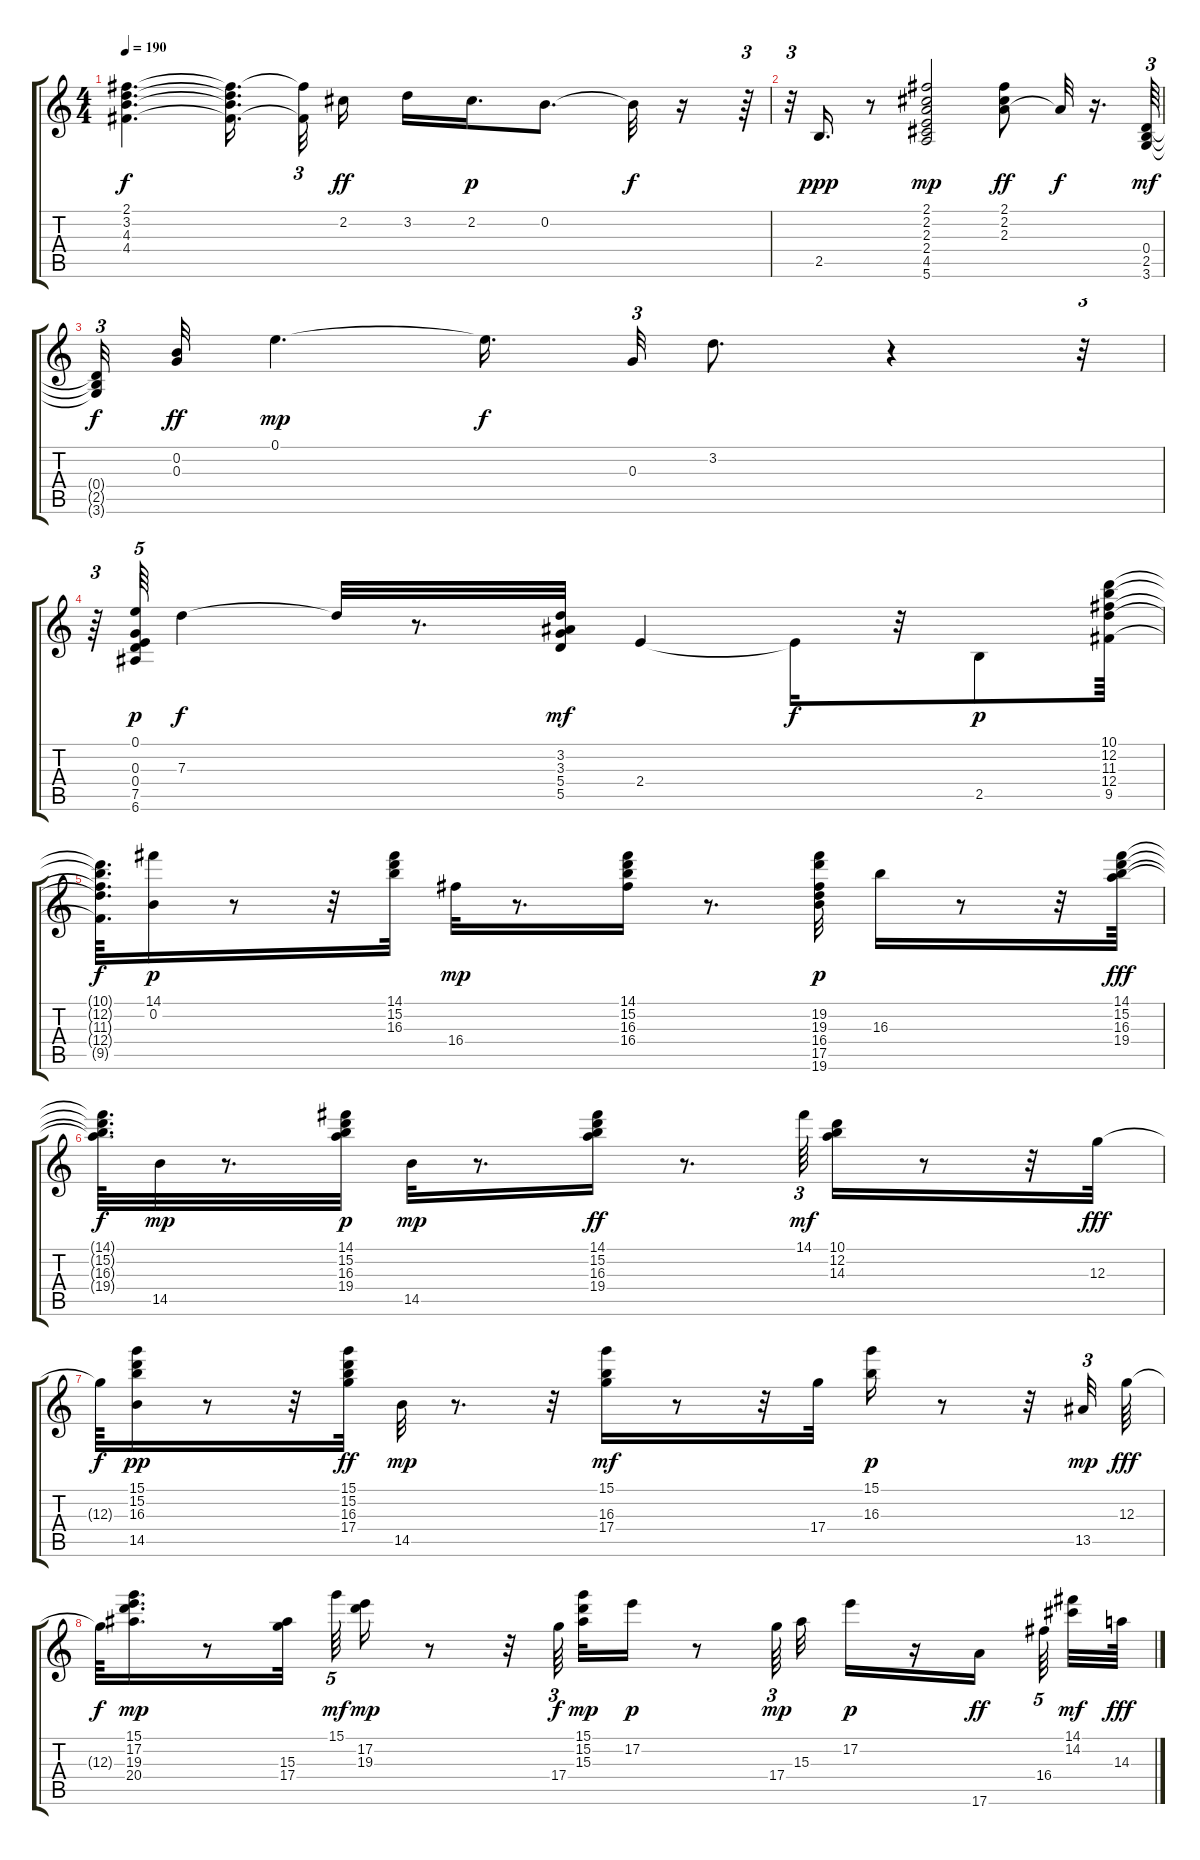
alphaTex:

\track "" {instrument electricguitarjazz}
\staff {score tabs}
\tuning (E4 B3 G3 D3 A2 E2) {hide}
\ts (4 4)
\tempo 190
\clef g2
\ks c
(2.1{t} 3.2{t} 4.3{t} 4.4{t}).4{d dy f} (2.1{t} 3.2{t} 4.3{t} 4.4{t}).16{d} (2.1{t} 4.4{t}).32{tu (3 2)} 2.2.16{dy ff} 3.2.16 2.2.16{d dy p} 0.2.8{d} 0.2{t}.32{dy f} r.16 r.64{tu (3 2)} |
r.32{tu (3 2)} 2.5.16{d dy ppp} r.8 (2.1 2.2 2.3 2.4 4.5 5.6).2{dy mp} (2.1 2.2 2.3).8{dy ff} 2.3{t}.32{dy f} r.16{d} (0.4 2.5 3.6).64{tu (3 2) dy mf} |
(0.4{t} 2.5{t} 3.6{t}).32{tu (3 2) dy f} (0.2 0.3).32{dy ff} 0.1.4{d dy mp} 0.1{t}.16{d dy f} 0.3.32{tu (3 2)} 3.2.8{d} r.4 r.32{tu (3 2)} |
r.64{tu (3 2)} (0.1 0.3 0.4 7.5 6.6).64{tu (5 4) dy p} 7.3.4{dy f} 7.3{t}.32 r.8{d} (3.2 3.3 5.4 5.5).32{dy mf} 2.4.4 2.4{t}.16{dy f} r.32 2.5.8{dy p} (10.1 12.2 11.3 12.4 9.5).64 |
(10.1{t} 12.2{t} 11.3{t} 12.4{t} 9.5{t}).64{d dy f} (14.1 0.2).16{dy p} r.8 r.32 (14.1 15.2 16.3).32 16.4.32{dy mp} r.8{d} (14.1 15.2 16.3 16.4).16 r.8{d} (19.2 19.3 16.4 17.5 19.6).32{dy p} 16.3.16 r.8 r.32 (14.1 15.2 16.3 19.4).64{dy fff} |
(14.1{t} 15.2{t} 16.3{t} 19.4{t}).64{d dy f} 14.5.32{dy mp} r.8{d} (14.1 15.2 16.3 19.4).32{dy p} 14.5.32{dy mp} r.8{d} (14.1 15.2 16.3 19.4).16{dy ff} r.8{d} 14.1.64{tu (3 2) dy mf} (10.1 12.2 14.3).16 r.8 r.32 12.3.32{dy fff} |
12.3{t}.64{dy f} (15.1 15.2 16.3 14.5).16{dy pp} r.8 r.32 (15.1 15.2 16.3 17.4).32{dy ff} 14.5.32{dy mp} r.8{d} r.32 (15.1 16.3 17.4).16{dy mf} r.8 r.32 17.4.32 (15.1 16.3).16{dy p} r.8 r.32 13.5.32{tu (3 2) dy mp} 12.3.64{dy fff} |
12.3{t}.64{dy f} (15.1 17.2 19.3 20.4).16{d dy mp} r.8 (15.3 17.4).32 15.1.64{tu (5 4) dy mf} (17.2 19.3).16{dy mp} r.8 r.32 17.4.64{tu (3 2) dy f} (15.1 15.2 15.3).32{dy mp} 17.2.16{dy p} r.8 17.4.64{tu (3 2) dy mp} 15.3.32 17.2.16{dy p} r.16 17.6.16{dy ff} 16.4.64{tu (5 4)} (14.1 14.2).32{dy mf} 14.3.64{dy fff}
